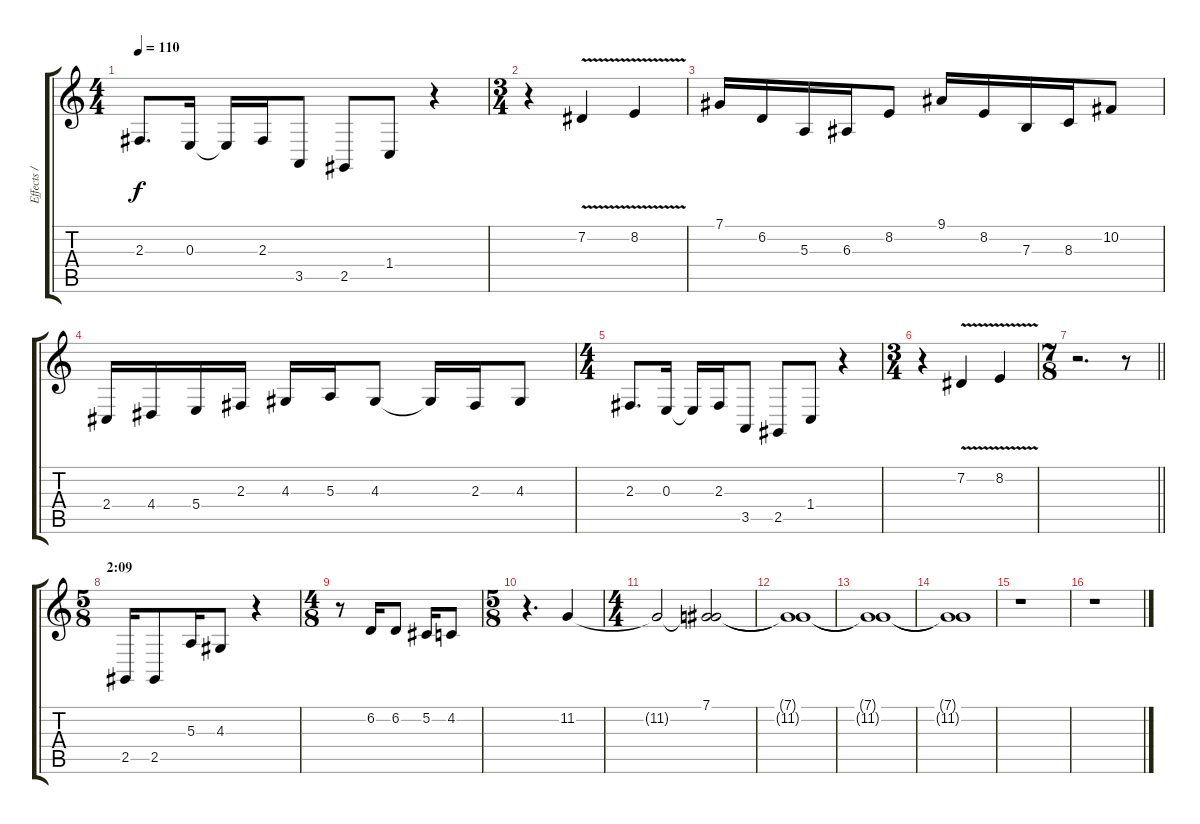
\track ("Effects / Vocals / Add'l Guitar" "Effects / ") {instrument lead2sawtooth}
\staff {score tabs}
\tuning (Db4 Ab3 E3 B2 Gb2 Db2) {hide}
\ts (4 4)
\tempo 110
\clef g2
\ks c
2.3.8{d dy f} 0.3.16 0.3{t}.16 2.3.16 3.5.8 2.5.8 1.4.8 r.4 |
\ts (3 4)
r.4 7.2{v}.4 8.2{v}.4 |
7.1.16 6.2.16 5.3.16 6.3.16{beam merge} 8.2.8{beam split} 9.1.16 8.2.16{beam merge} 7.3.16 8.3.16 10.2.8 |
2.4.16 4.4.16 5.4.16 2.3.16 4.3.16 5.3.16 4.3.8 4.3{t}.16 2.3.16 4.3.8 |
\ts (4 4)
2.3.8{d} 0.3.16 0.3{t}.16 2.3.16 3.5.8 2.5.8 1.4.8 r.4 |
\ts (3 4)
r.4{balance 2} 7.2{v}.4{balance 15} 8.2{v}.4 |
\ts (7 8)
\barLineRight lightlight
r.2{d} r.8 |
\ts (5 8)
\section ("" "2:09")
2.5.16{volume 8 balance 1 instrument lead2sawtooth} 2.5.8{balance 8} 5.3.16{beam merge} 4.3.8 r.4 |
\ts (4 8)
r.8 6.2.16{volume 12 balance 2} 6.2.8{balance 8} 5.2.16{beam merge} 4.2.8 |
\ts (5 8)
r.4{d} 11.2.4{volume 8 balance 8} |
\ts (4 4)
11.2{t}.2 (7.1 11.2{t}).2 |
(7.1{t} 11.2{t}).1 |
(7.1{t} 11.2{t}).1 |
(7.1{t} 11.2{t}).1 |
r.1 |
r.1
